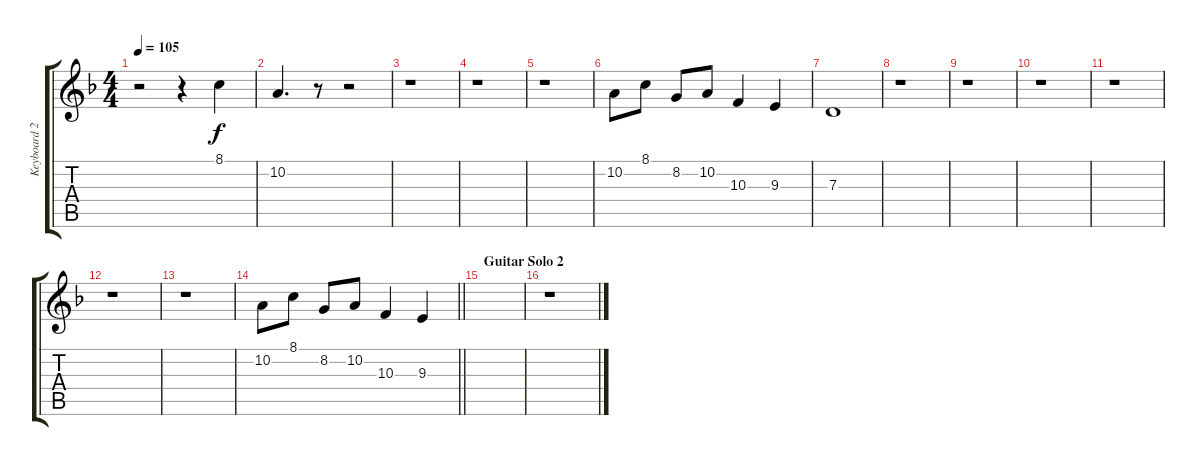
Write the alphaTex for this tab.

\track ("Keyboard 2" "Keyboard 2") {instrument lead2sawtooth}
\staff {score tabs}
\tuning (E4 B3 G3 D3 A2 E2) {hide}
\ts (4 4)
\tempo 105
\clef g2
\ks f
r.2{dy f} r.4 8.1.4 |
10.2.4{d} r.8 r.2 |
r.1 |
r.1 |
r.1 |
10.2.8 8.1.8 8.2.8 10.2.8 10.3.4 9.3.4 |
7.3.1 |
r.1 |
r.1 |
r.1 |
r.1 |
r.1 |
r.1 |
\barLineRight lightlight
10.2.8 8.1.8 8.2.8 10.2.8 10.3.4 9.3.4 |
\section ("" "Guitar Solo 2")
|
r.1
